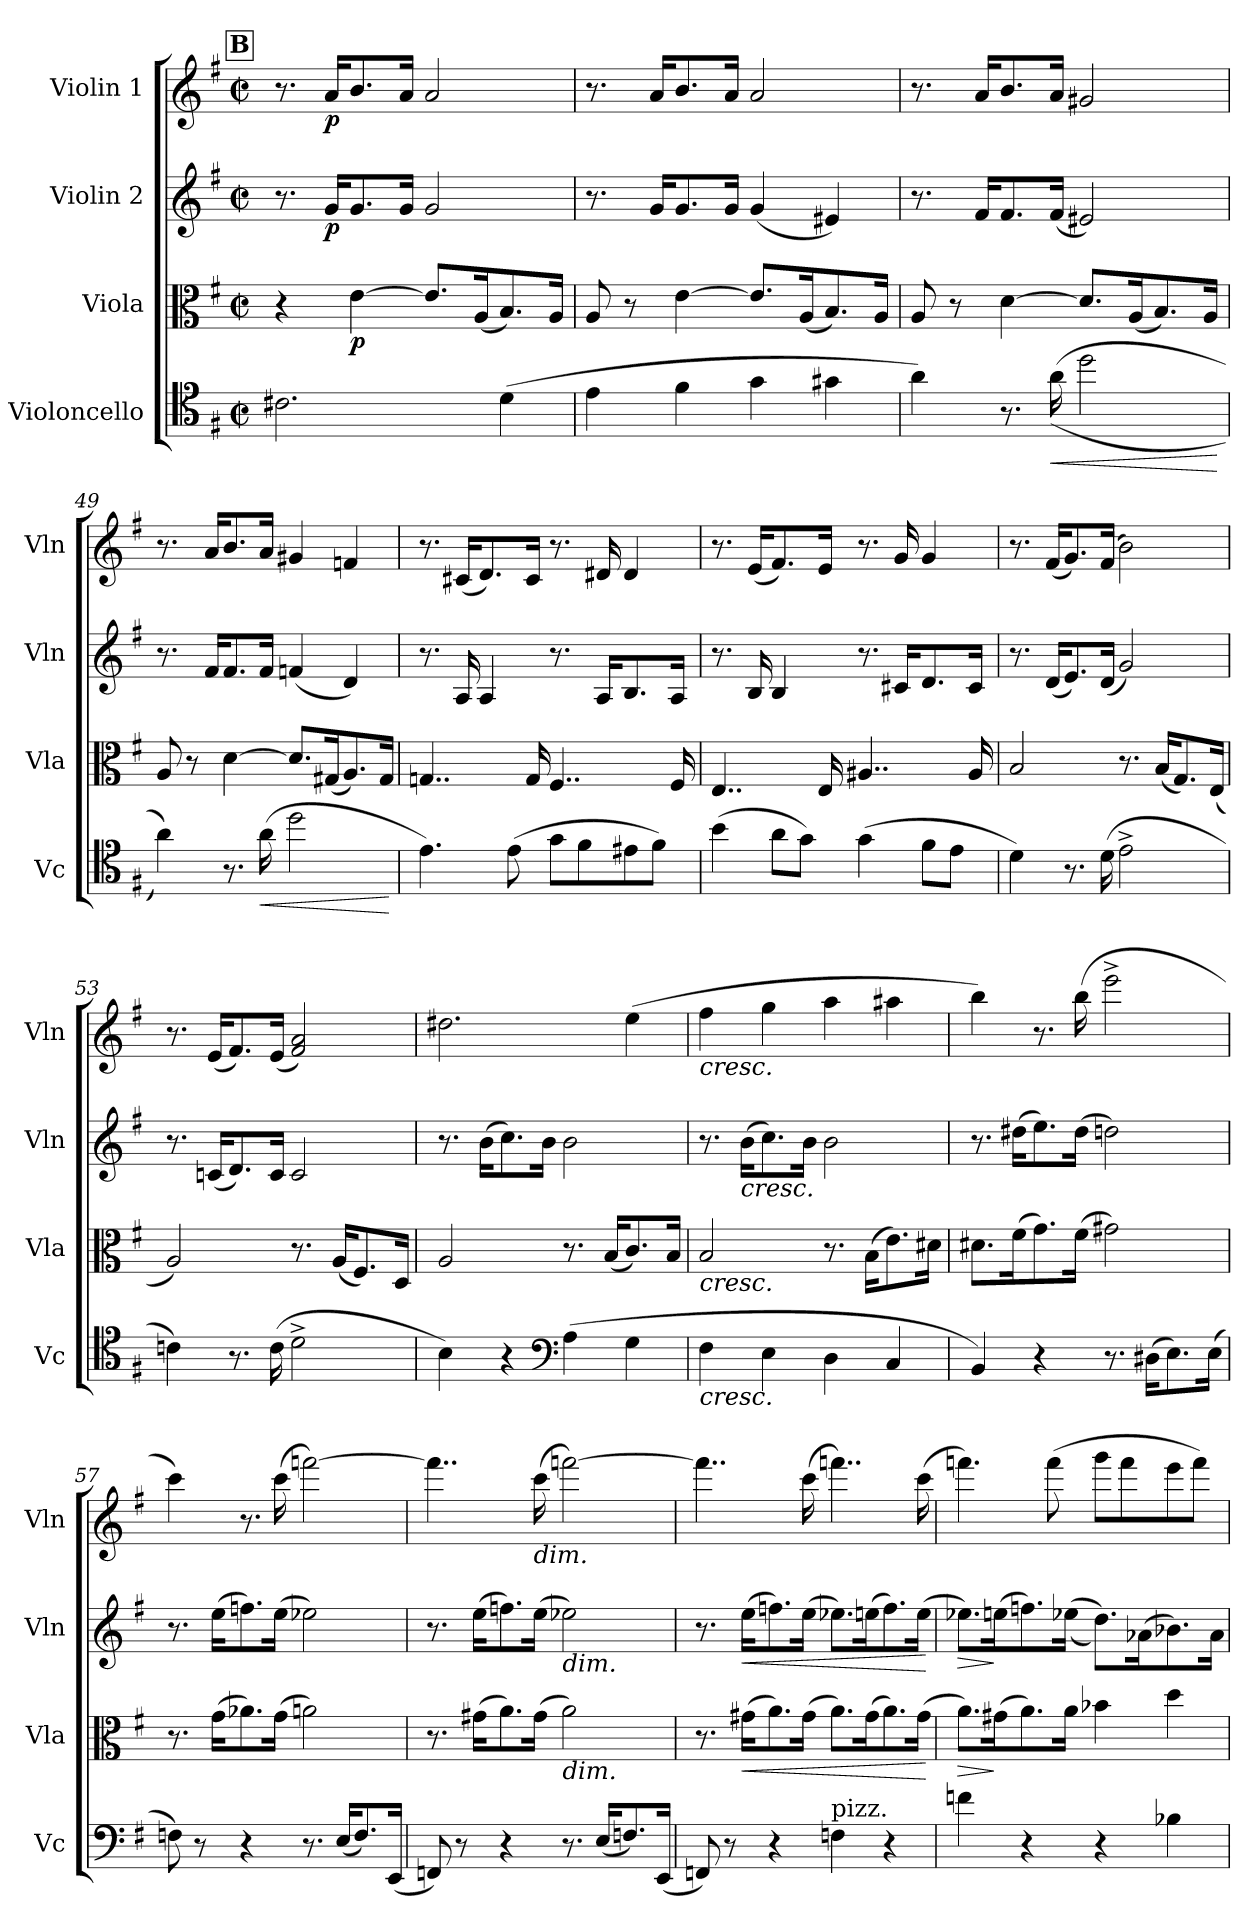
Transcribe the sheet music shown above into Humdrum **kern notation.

**kern	**dynam	**kern	**dynam	**kern	**dynam	**kern	**dynam
*part4	*part4	*part3	*part3	*part2	*part2	*part1	*part1
*staff4	*staff4	*staff3	*staff3	*staff2	*staff2	*staff1	*staff1
*I"Violoncello	*	*I"Viola	*	*I"Violin 2	*	*I"Violin 1	*
*I'Vc	*	*I'Vla	*	*I'Vln	*	*I'Vln	*
!!LO:LB:g=z
*clefC4	*	*clefC3	*	*clefG2	*	*clefG2	*
*k[f#]	*	*k[f#]	*	*k[f#]	*	*k[f#]	*
*M2/2	*	*M2/2	*	*M2/2	*	*M2/2	*
*met(c|)	*	*met(c|)	*	*met(c|)	*	*met(c|)	*
!!LO:REH:place=s1:a:B:cj:fs=14:t=B
=46	=46	=46	=46	=46	=46	=46	=46
!	!LO:DY:b	!	!	!	!	!	!
!	!LO:DY:n=1:b	!	!	!	!	!	!
2.c#X\	mf other-dynamics	4r	.	8.r	.	8.r	.
!	!	!	!	!	!LO:DY:b	!	!LO:DY:b
.	.	.	.	16g/KL	p	16a/KL	p
!	!	!	!LO:DY:b	!	!	!	!
.	.	[>4e\	p	8.g/	.	8.b/	.
.	.	.	.	16g/Jk	.	16a/Jk	.
.	.	8.e/L]	.	2g/	.	2a/	.
.	.	(16A/K	.	.	.	.	.
(>4d\	.	8.B/)	.	.	.	.	.
.	.	16A/Jk	.	.	.	.	.
=47	=47	=47	=47	=47	=47	=47	=47
4e\	.	8A/	.	8.r	.	8.r	.
.	.	8r	.	.	.	.	.
.	.	.	.	16g/KL	.	16a/KL	.
4f#\	.	[>4e\	.	8.g/	.	8.b/	.
.	.	.	.	16g/Jk	.	16a/Jk	.
4g\	.	8.e/L]	.	(<4g/	.	2a/	.
.	.	(16A/K	.	.	.	.	.
4g#X\	.	8.B/)	.	4e#X/)	.	.	.
.	.	16A/Jk	.	.	.	.	.
=48	=48	=48	=48	=48	=48	=48	=48
4a\)	.	8A/	.	8.r	.	8.r	.
.	.	8r	.	.	.	.	.
.	.	.	.	16f#/KL	.	16a/KL	.
8.r	.	[>4d\	.	8.f#/	.	8.b/	.
!	!LO:HP:b	!	!	!	!	!	!
((>16a\	<	.	.	(<16f#/Jk	.	16a/Jk	.
2dd\	.	8.d/L]	.	2e#X/)	.	2g#X/	.
.	.	(16A/K	.	.	.	.	.
.	.	8.B/)	.	.	.	.	.
.	.	16A/Jk	.	.	.	.	.
.	[	.	.	.	.	.	.
=49	=49	=49	=49	=49	=49	=49	=49
4a\))	.	8A/	.	8.r	.	8.r	.
.	.	8r	.	.	.	.	.
.	.	.	.	16f#/KL	.	16a/KL	.
8.r	.	[>4d\	.	8.f#/	.	8.b/	.
!	!LO:HP:b	!	!	!	!	!	!
(16a\	<	.	.	16f#/Jk	.	16a/Jk	.
2dd\	.	8.d/L]	.	(<4fn/	.	4g#X/	.
.	.	(16G#X/K	.	.	.	.	.
.	.	8.A/)	.	4d/)	.	4fn/	.
.	.	16G#/Jk	.	.	.	.	.
.	[	.	.	.	.	.	.
!!LO:PB:g=z
=50	=50	=50	=50	=50	=50	=50	=50
4.e\)	.	4..Gn/	.	8.r	.	8.r	.
.	.	.	.	16A/	.	(16c#X/KL	.
.	.	.	.	4A/	.	8.d/)	.
(>8e\	.	.	.	.	.	.	.
.	.	16G/	.	.	.	16c#/Jk	.
8g\L	.	4..F#/	.	8.r	.	8.r	.
8f#\	.	.	.	.	.	.	.
.	.	.	.	16A/KL	.	16d#X/	.
8e#X\	.	.	.	8.B/	.	4d#/	.
8f#\J)	.	.	.	.	.	.	.
.	.	16F#/	.	16A/Jk	.	.	.
!!LO:PB:g=z
=51	=51	=51	=51	=51	=51	=51	=51
(>4b\	.	4..E/	.	8.r	.	8.r	.
.	.	.	.	16B/	.	(16e/KL	.
8a\L	.	.	.	4B/	.	8.f#/)	.
8g\J)	.	.	.	.	.	.	.
.	.	16E/	.	.	.	16e/Jk	.
(>4g\	.	4..A#X/	.	8.r	.	8.r	.
.	.	.	.	16c#X/KL	.	16g/	.
8f#\L	.	.	.	8.d/	.	4g/	.
8e\J	.	.	.	.	.	.	.
.	.	16A#/	.	16c#/Jk	.	.	.
=52	=52	=52	=52	=52	=52	=52	=52
4d\)	.	2B/	.	8.r	.	8.r	.
.	.	.	.	(16d/KL	.	(16f#/KL	.
8.r	.	.	.	8.e/)	.	8.g/)	.
(>16d\	.	.	.	(<16d/Jk	.	(<16f#/Jk	.
2e^\	.	8.r	.	2g/)	.	2b\)	.
.	.	(16B/KL	.	.	.	.	.
.	.	8.G/)	.	.	.	.	.
.	.	(16E/Jk	.	.	.	.	.
=53	=53	=53	=53	=53	=53	=53	=53
4cn\)	.	2A/)	.	8.r	.	8.r	.
.	.	.	.	(16cn/KL	.	(16e/KL	.
8.r	.	.	.	8.d/)	.	8.f#/)	.
(>16c\	.	.	.	16c/Jk	.	(16e/Jk	.
2d^\	.	8.r	.	2c/	.	2f#/ 2a/)	.
.	.	(16A/KL	.	.	.	.	.
.	.	8.F#/)	.	.	.	.	.
.	.	16D/Jk	.	.	.	.	.
=54	=54	=54	=54	=54	=54	=54	=54
4B\)	.	2A/	.	8.r	.	2.dd#X\	.
.	.	.	.	(16b\KL	.	.	.
4r	.	.	.	8.cc\)	.	.	.
.	.	.	.	16b\Jk	.	.	.
*clefF4	*	*	*	*	*	*	*
(>4A\	.	8.r	.	2b\	.	.	.
.	.	(16B/KL	.	.	.	.	.
4G\	.	8.c/)	.	.	.	(4ee\	.
.	.	16B/Jk	.	.	.	.	.
=55	=55	=55	=55	=55	=55	=55	=55
!	!	!	!	!	!	!LO:TX:b:i:t=cresc.	!
!	!	!LO:TX:b:i:t=cresc.	!	!	!	!	!
!LO:TX:b:i:t=cresc.	!	!	!	!	!	!	!
4F#\	.	2B/	.	8.r	.	4ff#\	.
!	!	!	!	!LO:TX:b:i:t=cresc.	!	!	!
.	.	.	.	(>16b\KL	.	.	.
4E\	.	.	.	8.cc\)	.	4gg\	.
.	.	.	.	16b\Jk	.	.	.
4D\	.	8.r	.	2b\	.	4aa\	.
.	.	(16B\KL	.	.	.	.	.
4C/	.	8.e\)	.	.	.	4aa#X\	.
.	.	16d#X\Jk	.	.	.	.	.
!!LO:LB:g=z
=56	=56	=56	=56	=56	=56	=56	=56
4BB/)	.	8.d#X\L	.	8.r	.	4bb\)	.
.	.	(16f#\K	.	(>16dd#X\KL	.	.	.
4r	.	8.g\)	.	8.ee\)	.	8.r	.
.	.	(16f#\Jk	.	(16dd#\Jk	.	(16bb\	.
8.r	.	2g#X\)	.	2ddn\)	.	2eee^\	.
(16D#X\KL	.	.	.	.	.	.	.
8.E\)	.	.	.	.	.	.	.
(>16E\Jk	.	.	.	.	.	.	.
=57	=57	=57	=57	=57	=57	=57	=57
8Fn\)	.	8.r	.	8.r	.	4ccc\)	.
8r	.	.	.	.	.	.	.
.	.	(16g\KL	.	(>16ee\KL	.	.	.
4r	.	8.a-X\)	.	8.ffn\)	.	8.r	.
.	.	(16g\Jk	.	(16ee\Jk	.	(16ccc\	.
8.r	.	2an\)	.	2ee-X\)	.	[>2fffn\)	.
(<16E/KL	.	.	.	.	.	.	.
8.F/)	.	.	.	.	.	.	.
(<16EE/Jk	.	.	.	.	.	.	.
=58	=58	=58	=58	=58	=58	=58	=58
8FFn/)	.	8.r	.	8.r	.	4..fff\]	.
8r	.	.	.	.	.	.	.
.	.	(16g#X\KL	.	(>16ee\KL	.	.	.
4r	.	8.a\)	.	8.ffn\)	.	.	.
!	!	!	!	!	!	!LO:TX:b:i:t=dim.	!
.	.	(16g#\Jk	.	(16ee\Jk	.	(16ccc\	.
!	!	!	!	!LO:TX:b:i:t=dim.	!	!	!
!	!	!LO:TX:b:i:t=dim.	!	!	!	!	!
8.r	.	2a\)	.	2ee-X\)	.	[2fffn\)	.
(<16E/KL	.	.	.	.	.	.	.
8.Fn/)	.	.	.	.	.	.	.
(<16EE/Jk	.	.	.	.	.	.	.
=59	=59	=59	=59	=59	=59	=59	=59
8FFn/)	.	8.r	.	8.r	.	4..fff\]	.
8r	.	.	.	.	.	.	.
!	!	!	!LO:HP:b	!	!LO:HP:b	!	!
.	.	(16g#X\KL	<	(16ee\KL	<	.	.
4r	.	8.a\)	.	8.ffn\)	.	.	.
.	.	(16g#\Jk	.	(16ee\Jk	.	(16ccc\	.
!LO:TX:a:t=pizz.	!	!	!	!	!	!	!
4Fn\	.	8.a\L)	.	8.ee-X\L)	.	4..fffn\)	.
.	.	(16g#\K	.	(16een\K	.	.	.
4r	.	8.a\)	.	8.ff\)	.	.	.
.	.	(16g#\Jk	.	(16ee\Jk	.	(16ccc\	.
.	.	.	[	.	[	.	.
!!LO:LB:g=z
=60	=60	=60	=60	=60	=60	=60	=60
!	!	!	!LO:HP:b	!	!LO:HP:b	!	!
4fn\	.	8.a\L)	>	8.ee-X\L)	>	4.fffn\)	.
.	.	(16g#X\K	]	(16een\K	]	.	.
4r	.	8.a\)	.	8.ffn\)	.	.	.
.	.	.	.	.	.	(8fff\	.
.	.	16a\Jk	.	(>(16ee-X\Jk	.	.	.
4r	.	4b-X\	.	8.dd\L))	.	8ggg\L	.
.	.	.	.	.	.	8fff\	.
.	.	.	.	(16a-X\K	.	.	.
4B-X\	.	4dd\	.	8.b-X\)	.	8eee\	.
.	.	.	.	.	.	8fff\J)	.
.	.	.	.	16a-\Jk	.	.	.
=	=	=	=	=	=	=	=
*-	*-	*-	*-	*-	*-	*-	*-
